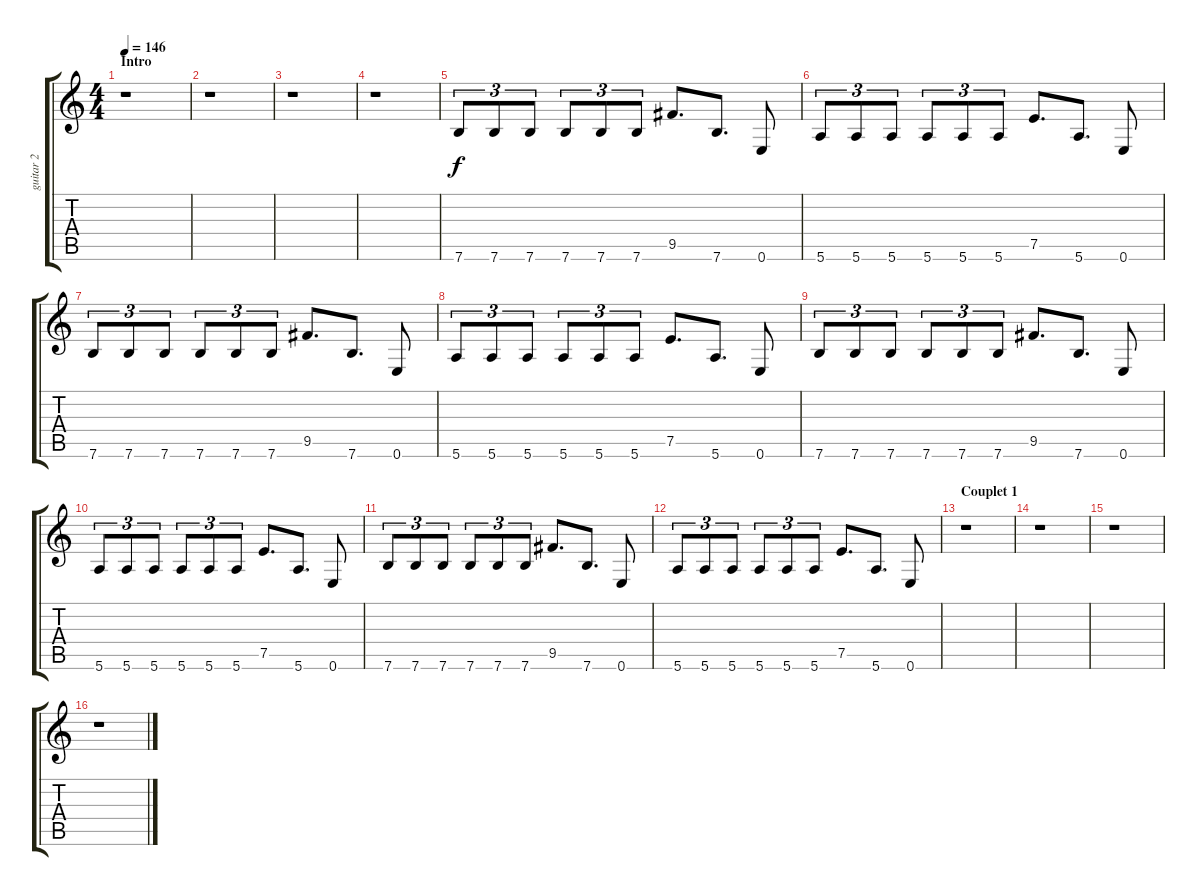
\track ("guitar 2" "guitar 2") {instrument overdrivenguitar}
\staff {score tabs}
\tuning (E4 B3 G3 D3 A2 E2) {hide}
\ts (4 4)
\section ("" "Intro")
\tempo 146
\clef g2
\ks c
r.1{dy f instrument overdrivenguitar} |
r.1 |
r.1 |
r.1 |
7.6.8{tu (3 2)} 7.6.8{tu (3 2)} 7.6.8{tu (3 2)} 7.6.8{tu (3 2)} 7.6.8{tu (3 2)} 7.6.8{tu (3 2)} 9.5.8{d} 7.6.8{d} 0.6.8 |
5.6.8{tu (3 2)} 5.6.8{tu (3 2)} 5.6.8{tu (3 2)} 5.6.8{tu (3 2)} 5.6.8{tu (3 2)} 5.6.8{tu (3 2)} 7.5.8{d} 5.6.8{d} 0.6.8 |
7.6.8{tu (3 2)} 7.6.8{tu (3 2)} 7.6.8{tu (3 2)} 7.6.8{tu (3 2)} 7.6.8{tu (3 2)} 7.6.8{tu (3 2)} 9.5.8{d} 7.6.8{d} 0.6.8 |
5.6.8{tu (3 2)} 5.6.8{tu (3 2)} 5.6.8{tu (3 2)} 5.6.8{tu (3 2)} 5.6.8{tu (3 2)} 5.6.8{tu (3 2)} 7.5.8{d} 5.6.8{d} 0.6.8 |
7.6.8{tu (3 2)} 7.6.8{tu (3 2)} 7.6.8{tu (3 2)} 7.6.8{tu (3 2)} 7.6.8{tu (3 2)} 7.6.8{tu (3 2)} 9.5.8{d} 7.6.8{d} 0.6.8 |
5.6.8{tu (3 2)} 5.6.8{tu (3 2)} 5.6.8{tu (3 2)} 5.6.8{tu (3 2)} 5.6.8{tu (3 2)} 5.6.8{tu (3 2)} 7.5.8{d} 5.6.8{d} 0.6.8 |
7.6.8{tu (3 2)} 7.6.8{tu (3 2)} 7.6.8{tu (3 2)} 7.6.8{tu (3 2)} 7.6.8{tu (3 2)} 7.6.8{tu (3 2)} 9.5.8{d} 7.6.8{d} 0.6.8 |
5.6.8{tu (3 2)} 5.6.8{tu (3 2)} 5.6.8{tu (3 2)} 5.6.8{tu (3 2)} 5.6.8{tu (3 2)} 5.6.8{tu (3 2)} 7.5.8{d} 5.6.8{d} 0.6.8 |
\section ("" "Couplet 1")
r.1 |
r.1 |
r.1 |
r.1
